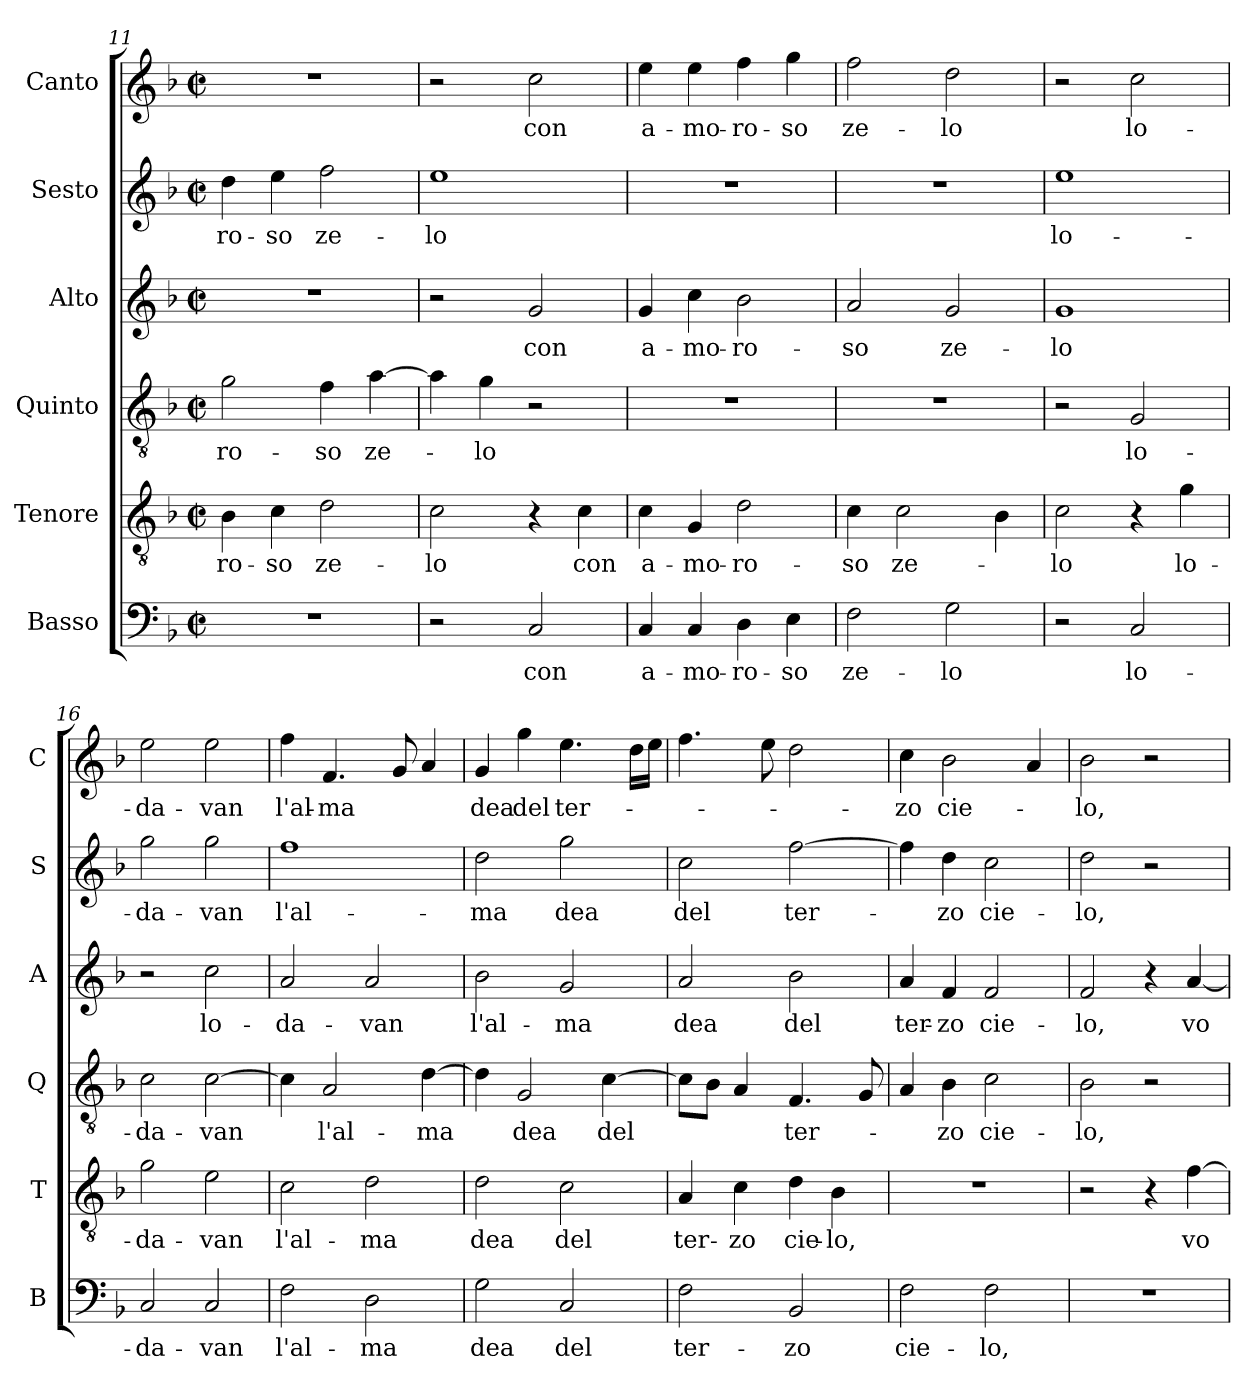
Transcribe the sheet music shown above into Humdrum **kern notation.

**kern	**text	**kern	**text	**kern	**text	**kern	**text	**kern	**text	**kern	**text
*part6	*part6	*part5	*part5	*part4	*part4	*part3	*part3	*part2	*part2	*part1	*part1
*staff6	*staff6	*staff5	*staff5	*staff4	*staff4	*staff3	*staff3	*staff2	*staff2	*staff1	*staff1
*I"Basso	*	*I"Tenore	*	*I"Quinto	*	*I"Alto	*	*I"Sesto	*	*I"Canto	*
*I'B	*	*I'T	*	*I'Q	*	*I'A	*	*I'S	*	*I'C	*
*clefF4	*	*clefGv2	*	*clefGv2	*	*clefG2	*	*clefG2	*	*clefG2	*
*k[b-]	*	*k[b-]	*	*k[b-]	*	*k[b-]	*	*k[b-]	*	*k[b-]	*
*F:	*	*F:	*	*F:	*	*F:	*	*F:	*	*F:	*
*M2/2	*	*M2/2	*	*M2/2	*	*M2/2	*	*M2/2	*	*M2/2	*
*met(c|)	*	*met(c|)	*	*met(c|)	*	*met(c|)	*	*met(c|)	*	*met(c|)	*
=11	=11	=11	=11	=11	=11	=11	=11	=11	=11	=11	=11
!	!	!	!LO:LY:b	!	!LO:LY:b	!	!	!	!LO:LY:b	!	!
1r	.	4B-\	-ro-	2g\	-ro-	1r	.	4dd\	-ro-	1r	.
!	!	!	!LO:LY:b	!	!	!	!	!	!LO:LY:b	!	!
.	.	4c\	-so	.	.	.	.	4ee\	-so	.	.
!	!	!	!LO:LY:b	!	!LO:LY:b	!	!	!	!LO:LY:b	!	!
.	.	2d\	ze-	4f\	-so	.	.	2ff\	ze-	.	.
!	!	!	!	!	!LO:LY:b	!	!	!	!	!	!
.	.	.	.	[4a\	ze-	.	.	.	.	.	.
=12	=12	=12	=12	=12	=12	=12	=12	=12	=12	=12	=12
!	!	!	!LO:LY:b	!	!	!	!	!	!LO:LY:b	!	!
2r	.	2c\	-lo	4a\]	.	2r	.	1ee	-lo	2r	.
!	!	!	!	!	!LO:LY:b	!	!	!	!	!	!
.	.	.	.	4g\	-lo	.	.	.	.	.	.
!	!LO:LY:b	!	!	!	!	!	!LO:LY:b	!	!	!	!LO:LY:b
2C/	con	4r	.	2r	.	2g/	con	.	.	2cc\	con
!	!	!	!LO:LY:b	!	!	!	!	!	!	!	!
.	.	4c\	con	.	.	.	.	.	.	.	.
=13	=13	=13	=13	=13	=13	=13	=13	=13	=13	=13	=13
!	!LO:LY:b	!	!LO:LY:b	!	!	!	!LO:LY:b	!	!	!	!LO:LY:b
4C/	a-	4c\	a-	1r	.	4g/	a-	1r	.	4ee\	a-
!	!LO:LY:b	!	!LO:LY:b	!	!	!	!LO:LY:b	!	!	!	!LO:LY:b
4C/	-mo-	4G/	-mo-	.	.	4cc\	-mo-	.	.	4ee\	-mo-
!	!LO:LY:b	!	!LO:LY:b	!	!	!	!LO:LY:b	!	!	!	!LO:LY:b
4D\	-ro-	2d\	-ro-	.	.	2b-\	-ro-	.	.	4ff\	-ro-
!	!LO:LY:b	!	!	!	!	!	!	!	!	!	!LO:LY:b
4E\	-so	.	.	.	.	.	.	.	.	4gg\	-so
!!LO:LB:g=z
=14	=14	=14	=14	=14	=14	=14	=14	=14	=14	=14	=14
!	!LO:LY:b	!	!LO:LY:b	!	!	!	!LO:LY:b	!	!	!	!LO:LY:b
2F\	ze-	4c\	-so	1r	.	2a/	-so	1r	.	2ff\	ze-
!	!	!	!LO:LY:b	!	!	!	!	!	!	!	!
.	.	2c\	ze-	.	.	.	.	.	.	.	.
!	!LO:LY:b	!	!	!	!	!	!LO:LY:b	!	!	!	!LO:LY:b
2G\	-lo	.	.	.	.	2g/	ze-	.	.	2dd\	-lo
.	.	4B-\	.	.	.	.	.	.	.	.	.
=15	=15	=15	=15	=15	=15	=15	=15	=15	=15	=15	=15
!	!	!	!LO:LY:b	!	!	!	!LO:LY:b	!	!LO:LY:b	!	!
2r	.	2c\	-lo	2r	.	1g	-lo	1ee	lo-	2r	.
!	!LO:LY:b	!	!	!	!LO:LY:b	!	!	!	!	!	!LO:LY:b
2C/	lo-	4r	.	2G/	lo-	.	.	.	.	2cc\	lo-
!	!	!	!LO:LY:b	!	!	!	!	!	!	!	!
.	.	4g\	lo-	.	.	.	.	.	.	.	.
=16	=16	=16	=16	=16	=16	=16	=16	=16	=16	=16	=16
!	!LO:LY:b	!	!LO:LY:b	!	!LO:LY:b	!	!	!	!LO:LY:b	!	!LO:LY:b
2C/	-da-	2g\	-da-	2c\	-da-	2r	.	2gg\	-da-	2ee\	-da-
!	!LO:LY:b	!	!LO:LY:b	!	!LO:LY:b	!	!LO:LY:b	!	!LO:LY:b	!	!LO:LY:b
2C/	-van	2e\	-van	[2c\	-van	2cc\	lo-	2gg\	-van	2ee\	-van
=17	=17	=17	=17	=17	=17	=17	=17	=17	=17	=17	=17
!	!LO:LY:b	!	!LO:LY:b	!	!	!	!LO:LY:b	!	!LO:LY:b	!	!LO:LY:b
2F\	l'al-	2c\	l'al-	4c\]	.	2a/	-da-	1ff	l'al-	4ff\	l'al-
!	!	!	!	!	!LO:LY:b	!	!	!	!	!	!LO:LY:b
.	.	.	.	2A/	l'al-	.	.	.	.	4.f/	-ma
!	!LO:LY:b	!	!LO:LY:b	!	!	!	!LO:LY:b	!	!	!	!
2D\	-ma	2d\	-ma	.	.	2a/	-van	.	.	.	.
.	.	.	.	.	.	.	.	.	.	8g/	.
!	!	!	!	!	!LO:LY:b	!	!	!	!	!	!
.	.	.	.	[4d\	-ma	.	.	.	.	4a/	.
=18	=18	=18	=18	=18	=18	=18	=18	=18	=18	=18	=18
!	!LO:LY:b	!	!LO:LY:b	!	!	!	!LO:LY:b	!	!LO:LY:b	!	!LO:LY:b
2G\	dea	2d\	dea	4d\]	.	2b-\	l'al-	2dd\	-ma	4g/	dea
!	!	!	!	!	!LO:LY:b	!	!	!	!	!	!LO:LY:b
.	.	.	.	2G/	dea	.	.	.	.	4gg\	del
!	!LO:LY:b	!	!LO:LY:b	!	!	!	!LO:LY:b	!	!LO:LY:b	!	!LO:LY:b
2C/	del	2c\	del	.	.	2g/	-ma	2gg\	dea	4.ee\	ter-
!	!	!	!	!	!LO:LY:b	!	!	!	!	!	!
.	.	.	.	[4c\	del	.	.	.	.	.	.
.	.	.	.	.	.	.	.	.	.	16dd\LL	.
.	.	.	.	.	.	.	.	.	.	16ee\JJ	.
=19	=19	=19	=19	=19	=19	=19	=19	=19	=19	=19	=19
!	!LO:LY:b	!	!LO:LY:b	!	!	!	!LO:LY:b	!	!LO:LY:b	!	!
2F\	ter-	4A/	ter-	8c\L]	.	2a/	dea	2cc\	del	4.ff\	.
.	.	.	.	8B-\J	.	.	.	.	.	.	.
!	!	!	!LO:LY:b	!	!	!	!	!	!	!	!
.	.	4c\	-zo	4A/	.	.	.	.	.	.	.
.	.	.	.	.	.	.	.	.	.	8ee\	.
!	!LO:LY:b	!	!LO:LY:b	!	!LO:LY:b	!	!LO:LY:b	!	!LO:LY:b	!	!
2BB-/	-zo	4d\	cie-	4.F/	ter-	2b-\	del	[2ff\	ter-	2dd\	.
!	!	!	!LO:LY:b	!	!	!	!	!	!	!	!
.	.	4B-\	-lo,	.	.	.	.	.	.	.	.
.	.	.	.	8G/	.	.	.	.	.	.	.
!!LO:PB:g=z
=20	=20	=20	=20	=20	=20	=20	=20	=20	=20	=20	=20
!	!LO:LY:b	!	!	!	!	!	!LO:LY:b	!	!	!	!LO:LY:b
2F\	cie-	1r	.	4A/	.	4a/	ter-	4ff\]	.	4cc\	-zo
!	!	!	!	!	!LO:LY:b	!	!LO:LY:b	!	!LO:LY:b	!	!LO:LY:b
.	.	.	.	4B-\	-zo	4f/	-zo	4dd\	-zo	2b-\	cie-
!	!LO:LY:b	!	!	!	!LO:LY:b	!	!LO:LY:b	!	!LO:LY:b	!	!
2F\	-lo,	.	.	2c\	cie-	2f/	cie-	2cc\	cie-	.	.
.	.	.	.	.	.	.	.	.	.	4a/	.
=21	=21	=21	=21	=21	=21	=21	=21	=21	=21	=21	=21
!	!	!	!	!	!LO:LY:b	!	!LO:LY:b	!	!LO:LY:b	!	!LO:LY:b
1r	.	2r	.	2B-\	-lo,	2f/	-lo,	2dd\	-lo,	2b-\	-lo,
.	.	4r	.	2r	.	4r	.	2r	.	2r	.
!	!	!	!LO:LY:b	!	!	!	!LO:LY:b	!	!	!	!
.	.	[4f\	vo-	.	.	[4a/	vo-	.	.	.	.
=	=	=	=	=	=	=	=	=	=	=	=
*-	*-	*-	*-	*-	*-	*-	*-	*-	*-	*-	*-
